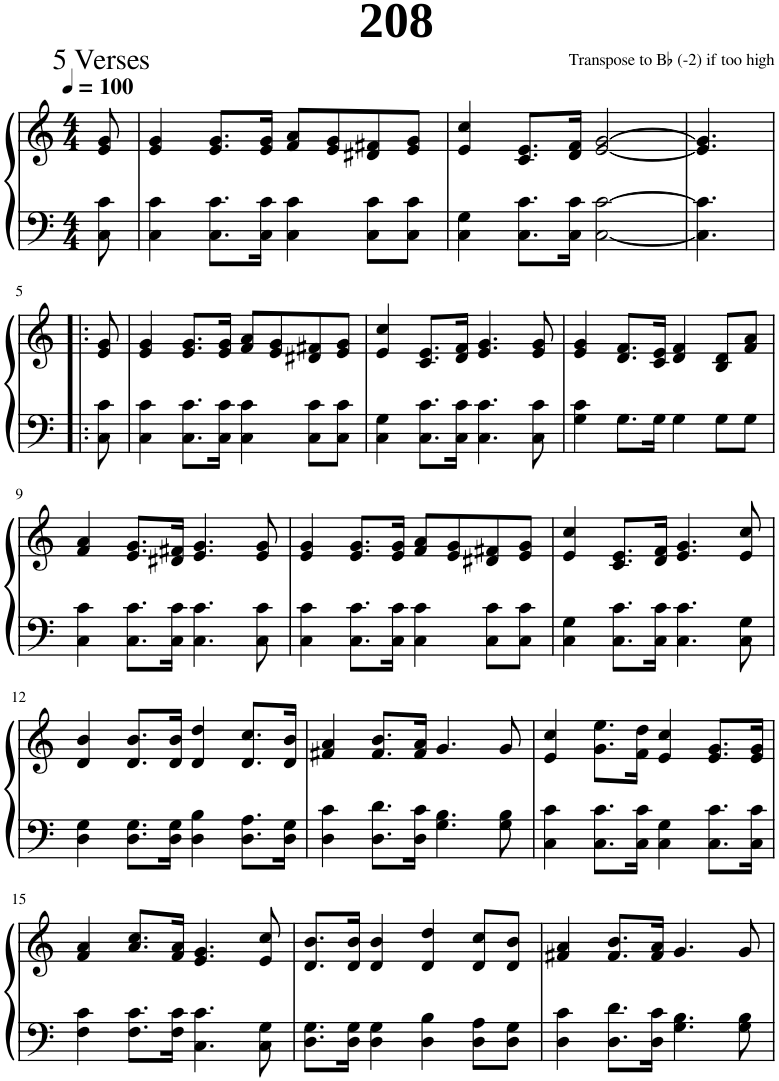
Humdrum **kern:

**kern	**kern
*part1	*part1
*staff2	*staff1
*I"Piano	*
*I'Pno.	*
*clefF4	*clefG2
*k[]	*k[]
*M4/4	*M4/4
*MM100	*MM100
=1	=1
8C\ 8c\	8e/ 8g/
=2	=2
4C\ 4c\	4e/ 4g/
8.C\ 8.c\L	8.e/ 8.g/L
16C\ 16c\Jk	16e/ 16g/Jk
4C\ 4c\	8f/ 8a/L
.	8e/ 8g/
8C\ 8c\L	8d#X/ 8f#X/
8C\ 8c\J	8e/ 8g/J
=3	=3
4C\ 4G\	4e/ 4cc/
8.C\ 8.c\L	8.c/ 8.e/L
16C\ 16c\Jk	16d/ 16f/Jk
[2C\ [2c\	[2e/ [2g/
=4	=4
4.C\] 4.c\]	4.e/] 4.g/]
!!LO:LB:g=z
=5!|:	=5!|:
8C\ 8c\	8e/ 8g/
=6	=6
4C\ 4c\	4e/ 4g/
8.C\ 8.c\L	8.e/ 8.g/L
16C\ 16c\Jk	16e/ 16g/Jk
4C\ 4c\	8f/ 8a/L
.	8e/ 8g/
8C\ 8c\L	8d#X/ 8f#X/
8C\ 8c\J	8e/ 8g/J
=7	=7
4C\ 4G\	4e/ 4cc/
8.C\ 8.c\L	8.c/ 8.e/L
16C\ 16c\Jk	16d/ 16f/Jk
4.C\ 4.c\	4.e/ 4.g/
8C\ 8c\	8e/ 8g/
=8	=8
4G\ 4c\	4e/ 4g/
8.G\L	8.d/ 8.f/L
16G\Jk	16c/ 16e/Jk
4G\	4d/ 4f/
8G\L	8B/ 8d/L
8G\J	8f/ 8a/J
!!LO:LB:g=z
=9	=9
4C\ 4c\	4f/ 4a/
8.C\ 8.c\L	8.e/ 8.g/L
16C\ 16c\Jk	16d#X/ 16f#X/Jk
4.C\ 4.c\	4.e/ 4.g/
8C\ 8c\	8e/ 8g/
=10	=10
4C\ 4c\	4e/ 4g/
8.C\ 8.c\L	8.e/ 8.g/L
16C\ 16c\Jk	16e/ 16g/Jk
4C\ 4c\	8f/ 8a/L
.	8e/ 8g/
8C\ 8c\L	8d#X/ 8f#X/
8C\ 8c\J	8e/ 8g/J
=11	=11
4C\ 4G\	4e/ 4cc/
8.C\ 8.c\L	8.c/ 8.e/L
16C\ 16c\Jk	16d/ 16f/Jk
4.C\ 4.c\	4.e/ 4.g/
8C\ 8G\	8e/ 8cc/
!!LO:LB:g=z
=12	=12
4D\ 4G\	4d/ 4b/
8.D\ 8.G\L	8.d/ 8.b/L
16D\ 16G\Jk	16d/ 16b/Jk
4D\ 4B\	4d/ 4dd/
8.D\ 8.A\L	8.d/ 8.cc/L
16D\ 16G\Jk	16d/ 16b/Jk
=13	=13
4D\ 4c\	4f#X/ 4a/
8.D\ 8.d\L	8.f#/ 8.b/L
16D\ 16c\Jk	16f#/ 16a/Jk
4.G\ 4.B\	4.g/
8G\ 8B\	8g/
=14	=14
4C\ 4c\	4e/ 4cc/
8.C\ 8.c\L	8.g\ 8.ee\L
16C\ 16c\Jk	16f\ 16dd\Jk
4C\ 4G\	4e/ 4cc/
8.C\ 8.c\L	8.e/ 8.g/L
16C\ 16c\Jk	16e/ 16g/Jk
!!LO:LB:g=z
=15	=15
4F\ 4c\	4f/ 4a/
8.F\ 8.c\L	8.a/ 8.cc/L
16F\ 16c\Jk	16f/ 16a/Jk
4.C\ 4.c\	4.e/ 4.g/
8C\ 8G\	8e/ 8cc/
=16	=16
8.D\ 8.G\L	8.d/ 8.b/L
16D\ 16G\Jk	16d/ 16b/Jk
4D\ 4G\	4d/ 4b/
4D\ 4B\	4d/ 4dd/
8D\ 8A\L	8d/ 8cc/L
8D\ 8G\J	8d/ 8b/J
=17	=17
4D\ 4c\	4f#X/ 4a/
8.D\ 8.d\L	8.f#/ 8.b/L
16D\ 16c\Jk	16f#/ 16a/Jk
4.G\ 4.B\	4.g/
8G\ 8B\	8g/
=	=
*-	*-
